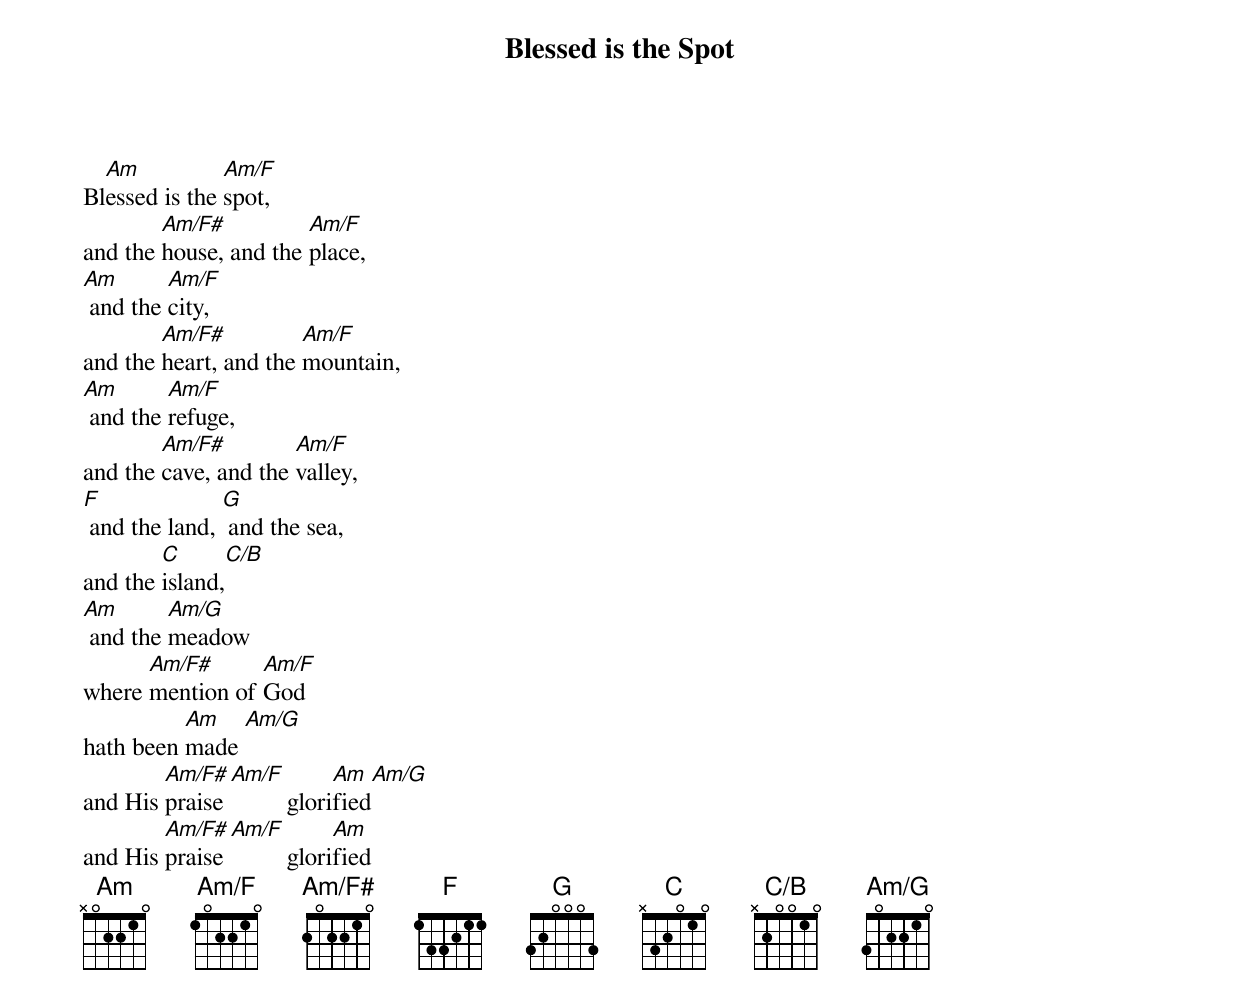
{title: Blessed is the Spot}
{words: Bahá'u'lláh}
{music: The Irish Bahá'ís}
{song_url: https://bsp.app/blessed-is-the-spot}
{define: Am/G base-fret 1 frets 3 0 2 2 1 0}
{define: Am/F# base-fret 1 frets 2 0 2 2 1 0}
{define: Am/F base-fret 1 frets 1 0 2 2 1 0}
{define: C/B base-fret 1 frets x 2 0 0 1 0}

Bl[Am]essed is the [Am/F]spot,
and the [Am/F#]house, and the [Am/F]place,
[Am] and the [Am/F]city,
and the [Am/F#]heart, and the [Am/F]mountain,
[Am] and the [Am/F]refuge,
and the [Am/F#]cave, and the [Am/F]valley,
[F] and the land, [G] and the sea,
and the [C]island,[C/B]
[Am] and the [Am/G]meadow
where [Am/F#]mention of [Am/F]God
hath been [Am]made [Am/G]
and His [Am/F#]praise[Am/F]         glori[Am]fied[Am/G]
and His [Am/F#]praise[Am/F]         glori[Am]fied
